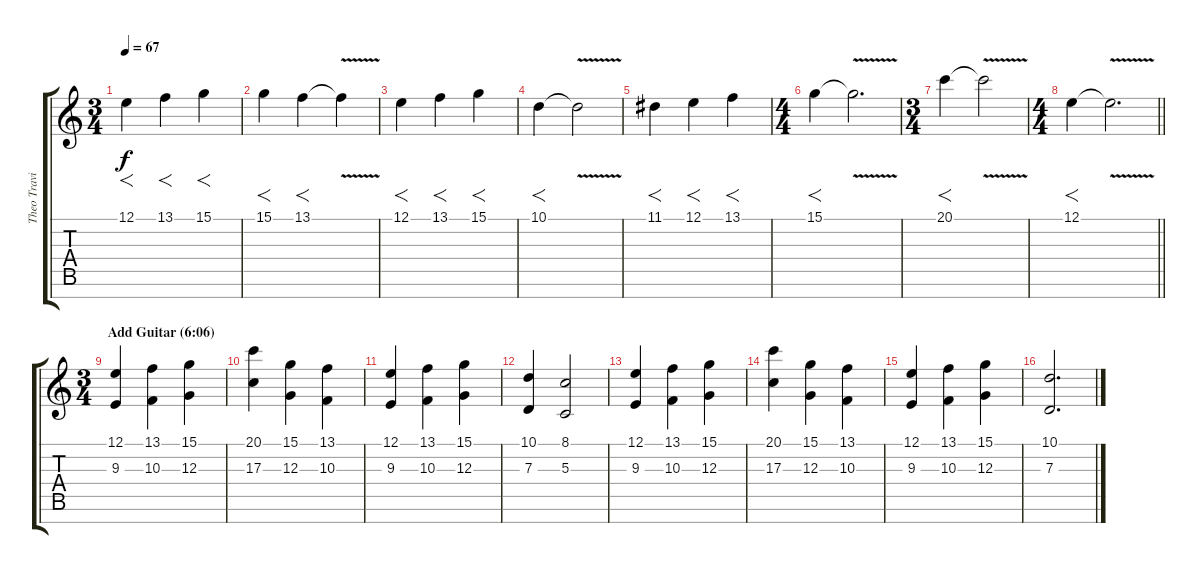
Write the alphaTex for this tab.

\track ("Theo Travis" "Theo Travi") {instrument synthstrings1}
\staff {score tabs}
\tuning (E4 B3 G3 D3 A2 E2 B1) {hide}
\ts (3 4)
\tempo 67
\clef g2
\ks c
12.1.4{f dy f} 13.1.4{f} 15.1.4{f} |
15.1.4{f} 13.1.4{f} 13.1{v t}.4 |
12.1.4{f} 13.1.4{f} 15.1.4{f} |
10.1.4{f} 10.1{v t}.2 |
11.1.4{f} 12.1.4{f} 13.1.4{f} |
\ts (4 4)
15.1.4{f} 15.1{v t}.2{d} |
\ts (3 4)
20.1.4{f} 20.1{v t}.2 |
\ts (4 4)
\barLineRight lightlight
12.1.4{f} 12.1{v t}.2{d} |
\ts (3 4)
\section ("" "Add Guitar (6:06)")
(12.1 9.3).4{instrument choiraahs} (13.1 10.3).4 (15.1 12.3).4 |
(20.1 17.3).4 (15.1 12.3).4 (13.1 10.3).4 |
(12.1 9.3).4 (13.1 10.3).4 (15.1 12.3).4 |
(10.1 7.3).4 (8.1 5.3).2 |
(12.1 9.3).4 (13.1 10.3).4 (15.1 12.3).4 |
(20.1 17.3).4 (15.1 12.3).4 (13.1 10.3).4 |
(12.1 9.3).4 (13.1 10.3).4 (15.1 12.3).4 |
(10.1 7.3).2{d}
